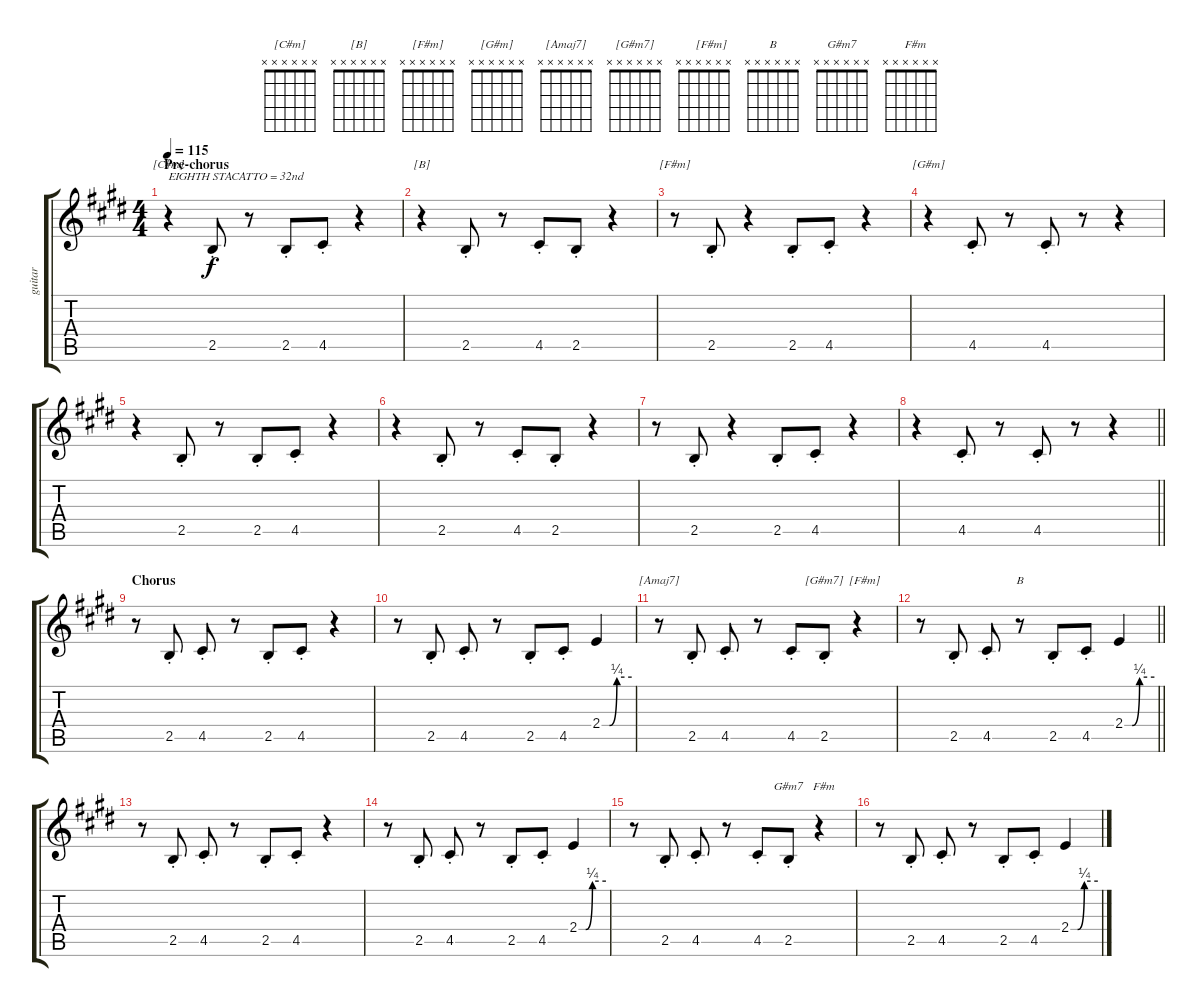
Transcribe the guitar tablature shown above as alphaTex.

\track ("guitar" "guitar") {instrument electricguitarclean}
\staff {score tabs}
\tuning (E4 B3 G3 D3 A2 E2) {hide}
\chord ("[C#m]" x x x x x x)
\chord ("[B]" x x x x x x)
\chord ("[F#m]" x x x x x x)
\chord ("[G#m]" x x x x x x)
\chord ("[Amaj7]" x x x x x x)
\chord ("[G#m7]" x x x x x x)
\chord ("     [F#m]" x x x x x x)
\chord ("B" x x x x x x)
\chord ("G#m7" x x x x x x)
\chord ("   F#m" x x x x x x)
\ts (4 4)
\section ("" "Pre-chorus")
\tempo 115
\clef g2
\ks c#minor
r.4{ch "[C#m]" txt "EIGHTH STACATTO = 32nd" dy f} 2.5{st}.8 r.8 2.5{st}.8 4.5{st}.8 r.4 |
r.4{ch "[B]"} 2.5{st}.8 r.8 4.5{st}.8 2.5{st}.8 r.4 |
r.8{ch "[F#m]"} 2.5{st}.8 r.4 2.5{st}.8 4.5{st}.8 r.4 |
r.4{ch "[G#m]"} 4.5{st}.8 r.8 4.5{st}.8 r.8 r.4 |
r.4 2.5{st}.8 r.8 2.5{st}.8 4.5{st}.8 r.4 |
r.4 2.5{st}.8 r.8 4.5{st}.8 2.5{st}.8 r.4 |
r.8 2.5{st}.8 r.4 2.5{st}.8 4.5{st}.8 r.4 |
\barLineRight lightlight
r.4 4.5{st}.8 r.8 4.5{st}.8 r.8 r.4 |
\section ("" "Chorus")
r.8 2.5{st}.8 4.5{st}.8 r.8 2.5{st}.8 4.5{st}.8 r.4 |
r.8 2.5{st}.8 4.5{st}.8 r.8 2.5{st}.8 4.5{st}.8 2.4{be (custom 0 0 15 0 30 1 60 1)}.4 |
r.8{ch "[Amaj7]"} 2.5{st}.8 4.5{st}.8 r.8 4.5{st}.8 2.5{st}.8{ch "[G#m7]"} r.4{ch "     [F#m]"} |
\barLineRight lightlight
r.8 2.5{st}.8 4.5{st}.8 r.8{ch "B"} 2.5{st}.8 4.5{st}.8 2.4{be (custom 0 0 15 0 30 1 60 1)}.4 |
r.8 2.5{st}.8 4.5{st}.8 r.8 2.5{st}.8 4.5{st}.8 r.4 |
r.8 2.5{st}.8 4.5{st}.8 r.8 2.5{st}.8 4.5{st}.8 2.4{be (custom 0 0 15 0 30 1 60 1)}.4 |
r.8 2.5{st}.8 4.5{st}.8 r.8 4.5{st}.8 2.5{st}.8{ch "G#m7"} r.4{ch "   F#m"} |
r.8 2.5{st}.8 4.5{st}.8 r.8 2.5{st}.8 4.5{st}.8 2.4{be (custom 0 0 15 0 30 1 60 1)}.4
